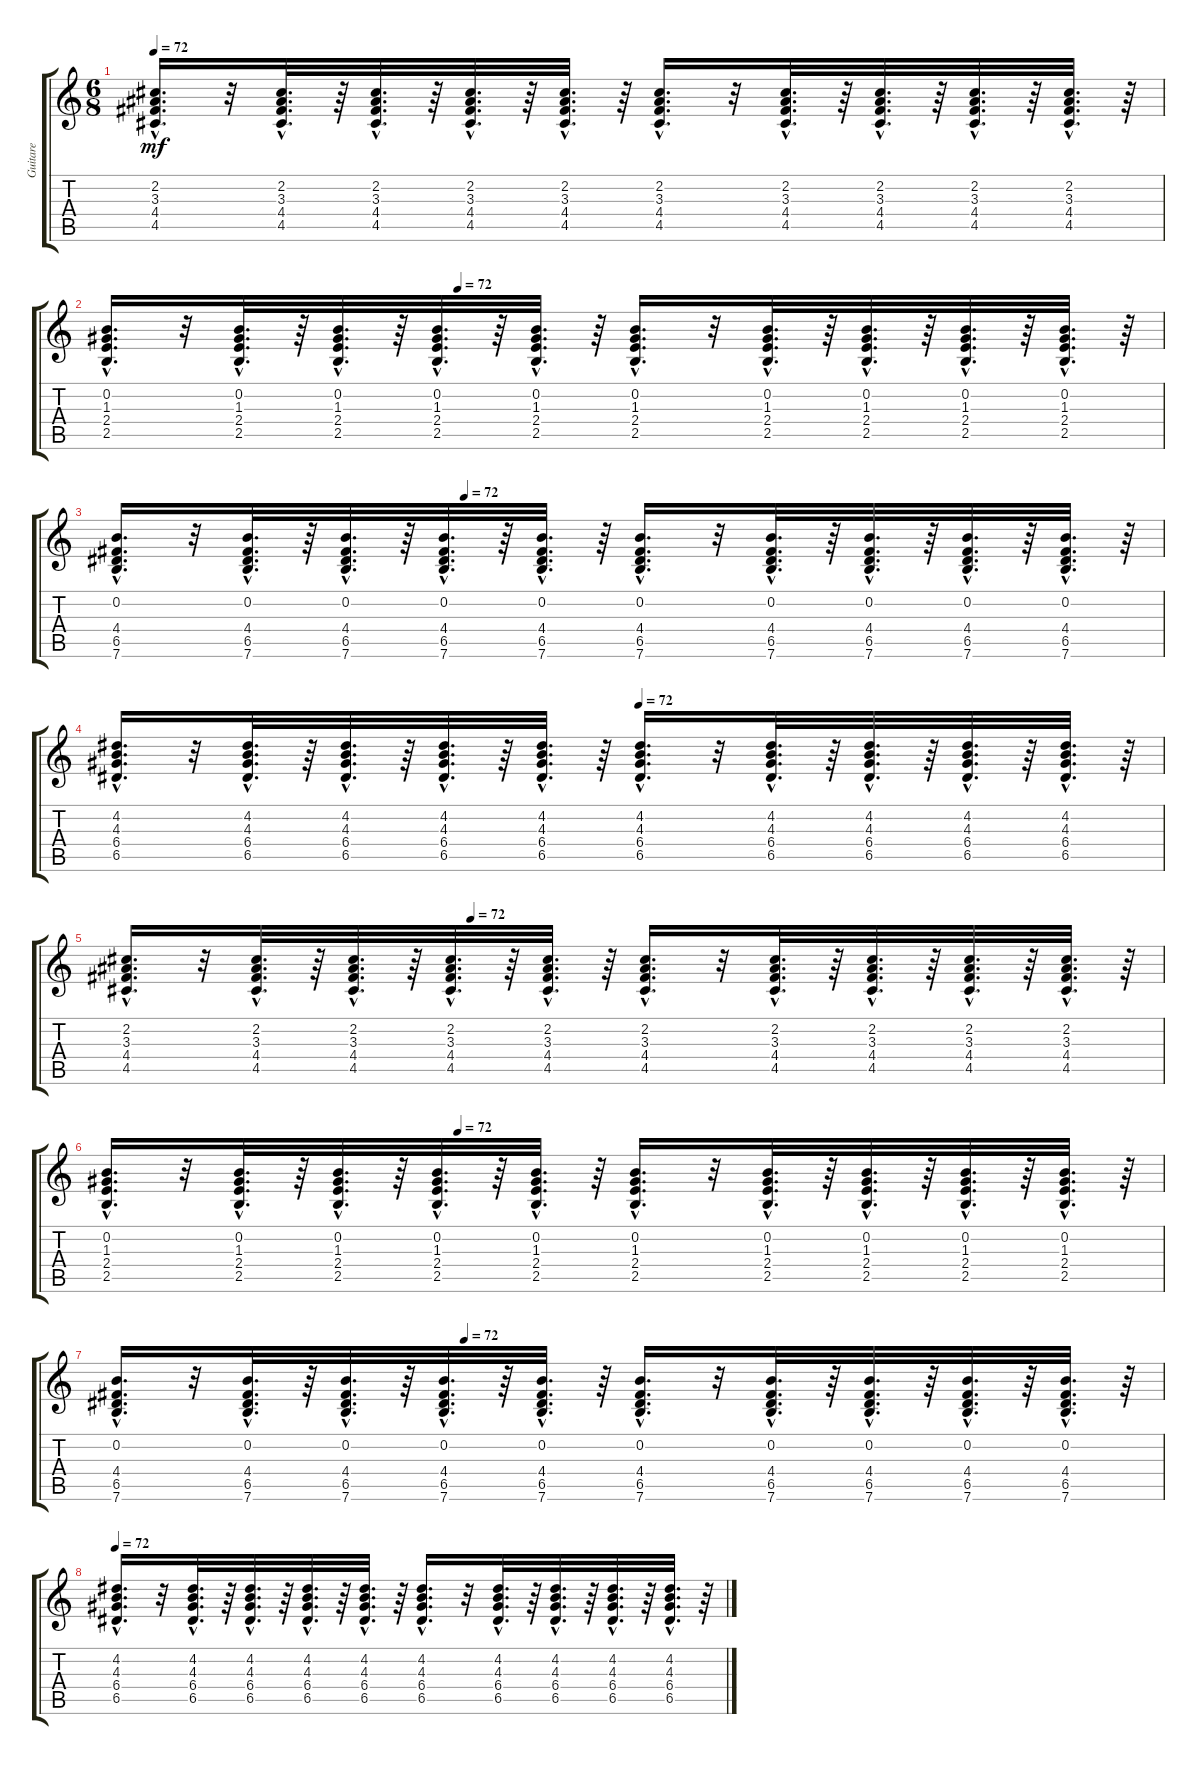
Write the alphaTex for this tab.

\track ("Guitare" "Guitare") {instrument acousticguitarnylon}
\staff {score tabs}
\tuning (E4 B3 G3 D3 A2 E2) {hide}
\ts (6 8)
\tempo 72
\clef g2
\ks c
(2.2{hac} 3.3{hac} 4.4{hac} 4.5{hac}).16{d dy mf} r.32 (2.2{hac} 3.3{hac} 4.4{hac} 4.5{hac}).32{d} r.64 (2.2{hac} 3.3{hac} 4.4{hac} 4.5{hac}).32{d} r.64 (2.2{hac} 3.3{hac} 4.4{hac} 4.5{hac}).32{d} r.64 (2.2{hac} 3.3{hac} 4.4{hac} 4.5{hac}).32{d} r.64 (2.2{hac} 3.3{hac} 4.4{hac} 4.5{hac}).16{d} r.32 (2.2{hac} 3.3{hac} 4.4{hac} 4.5{hac}).32{d} r.64 (2.2{hac} 3.3{hac} 4.4{hac} 4.5{hac}).32{d} r.64 (2.2{hac} 3.3{hac} 4.4{hac} 4.5{hac}).32{d} r.64 (2.2{hac} 3.3{hac} 4.4{hac} 4.5{hac}).32{d} r.64 |
\tempo (72 0.3333333333333333)
(0.2{hac} 1.3{hac} 2.4{hac} 2.5{hac}).16{d} r.32 (0.2{hac} 1.3{hac} 2.4{hac} 2.5{hac}).32{d} r.64 (0.2{hac} 1.3{hac} 2.4{hac} 2.5{hac}).32{d} r.64 (0.2{hac} 1.3{hac} 2.4{hac} 2.5{hac}).32{d} r.64 (0.2{hac} 1.3{hac} 2.4{hac} 2.5{hac}).32{d} r.64 (0.2{hac} 1.3{hac} 2.4{hac} 2.5{hac}).16{d} r.32 (0.2{hac} 1.3{hac} 2.4{hac} 2.5{hac}).32{d} r.64 (0.2{hac} 1.3{hac} 2.4{hac} 2.5{hac}).32{d} r.64 (0.2{hac} 1.3{hac} 2.4{hac} 2.5{hac}).32{d} r.64 (0.2{hac} 1.3{hac} 2.4{hac} 2.5{hac}).32{d} r.64 |
\tempo (72 0.3333333333333333)
(0.2{hac} 4.4{hac} 6.5{hac} 7.6{hac}).16{d} r.32 (0.2{hac} 4.4{hac} 6.5{hac} 7.6{hac}).32{d} r.64 (0.2{hac} 4.4{hac} 6.5{hac} 7.6{hac}).32{d} r.64 (0.2{hac} 4.4{hac} 6.5{hac} 7.6{hac}).32{d} r.64 (0.2{hac} 4.4{hac} 6.5{hac} 7.6{hac}).32{d} r.64 (0.2{hac} 4.4{hac} 6.5{hac} 7.6{hac}).16{d} r.32 (0.2{hac} 4.4{hac} 6.5{hac} 7.6{hac}).32{d} r.64 (0.2{hac} 4.4{hac} 6.5{hac} 7.6{hac}).32{d} r.64 (0.2{hac} 4.4{hac} 6.5{hac} 7.6{hac}).32{d} r.64 (0.2{hac} 4.4{hac} 6.5{hac} 7.6{hac}).32{d} r.64 |
\tempo (72 0.5)
(4.2{hac} 4.3{hac} 6.4{hac} 6.5{hac}).16{d} r.32 (4.2{hac} 4.3{hac} 6.4{hac} 6.5{hac}).32{d} r.64 (4.2{hac} 4.3{hac} 6.4{hac} 6.5{hac}).32{d} r.64 (4.2{hac} 4.3{hac} 6.4{hac} 6.5{hac}).32{d} r.64 (4.2{hac} 4.3{hac} 6.4{hac} 6.5{hac}).32{d} r.64 (4.2{hac} 4.3{hac} 6.4{hac} 6.5{hac}).16{d} r.32 (4.2{hac} 4.3{hac} 6.4{hac} 6.5{hac}).32{d} r.64 (4.2{hac} 4.3{hac} 6.4{hac} 6.5{hac}).32{d} r.64 (4.2{hac} 4.3{hac} 6.4{hac} 6.5{hac}).32{d} r.64 (4.2{hac} 4.3{hac} 6.4{hac} 6.5{hac}).32{d} r.64 |
\tempo (72 0.3333333333333333)
(2.2{hac} 3.3{hac} 4.4{hac} 4.5{hac}).16{d} r.32 (2.2{hac} 3.3{hac} 4.4{hac} 4.5{hac}).32{d} r.64 (2.2{hac} 3.3{hac} 4.4{hac} 4.5{hac}).32{d} r.64 (2.2{hac} 3.3{hac} 4.4{hac} 4.5{hac}).32{d} r.64 (2.2{hac} 3.3{hac} 4.4{hac} 4.5{hac}).32{d} r.64 (2.2{hac} 3.3{hac} 4.4{hac} 4.5{hac}).16{d} r.32 (2.2{hac} 3.3{hac} 4.4{hac} 4.5{hac}).32{d} r.64 (2.2{hac} 3.3{hac} 4.4{hac} 4.5{hac}).32{d} r.64 (2.2{hac} 3.3{hac} 4.4{hac} 4.5{hac}).32{d} r.64 (2.2{hac} 3.3{hac} 4.4{hac} 4.5{hac}).32{d} r.64 |
\tempo (72 0.3333333333333333)
(0.2{hac} 1.3{hac} 2.4{hac} 2.5{hac}).16{d} r.32 (0.2{hac} 1.3{hac} 2.4{hac} 2.5{hac}).32{d} r.64 (0.2{hac} 1.3{hac} 2.4{hac} 2.5{hac}).32{d} r.64 (0.2{hac} 1.3{hac} 2.4{hac} 2.5{hac}).32{d} r.64 (0.2{hac} 1.3{hac} 2.4{hac} 2.5{hac}).32{d} r.64 (0.2{hac} 1.3{hac} 2.4{hac} 2.5{hac}).16{d} r.32 (0.2{hac} 1.3{hac} 2.4{hac} 2.5{hac}).32{d} r.64 (0.2{hac} 1.3{hac} 2.4{hac} 2.5{hac}).32{d} r.64 (0.2{hac} 1.3{hac} 2.4{hac} 2.5{hac}).32{d} r.64 (0.2{hac} 1.3{hac} 2.4{hac} 2.5{hac}).32{d} r.64 |
\tempo (72 0.3333333333333333)
(0.2{hac} 4.4{hac} 6.5{hac} 7.6{hac}).16{d} r.32 (0.2{hac} 4.4{hac} 6.5{hac} 7.6{hac}).32{d} r.64 (0.2{hac} 4.4{hac} 6.5{hac} 7.6{hac}).32{d} r.64 (0.2{hac} 4.4{hac} 6.5{hac} 7.6{hac}).32{d} r.64 (0.2{hac} 4.4{hac} 6.5{hac} 7.6{hac}).32{d} r.64 (0.2{hac} 4.4{hac} 6.5{hac} 7.6{hac}).16{d} r.32 (0.2{hac} 4.4{hac} 6.5{hac} 7.6{hac}).32{d} r.64 (0.2{hac} 4.4{hac} 6.5{hac} 7.6{hac}).32{d} r.64 (0.2{hac} 4.4{hac} 6.5{hac} 7.6{hac}).32{d} r.64 (0.2{hac} 4.4{hac} 6.5{hac} 7.6{hac}).32{d} r.64 |
\tempo 72
(4.2{hac} 4.3{hac} 6.4{hac} 6.5{hac}).16{d} r.32 (4.2{hac} 4.3{hac} 6.4{hac} 6.5{hac}).32{d} r.64 (4.2{hac} 4.3{hac} 6.4{hac} 6.5{hac}).32{d} r.64 (4.2{hac} 4.3{hac} 6.4{hac} 6.5{hac}).32{d} r.64 (4.2{hac} 4.3{hac} 6.4{hac} 6.5{hac}).32{d} r.64 (4.2{hac} 4.3{hac} 6.4{hac} 6.5{hac}).16{d} r.32 (4.2{hac} 4.3{hac} 6.4{hac} 6.5{hac}).32{d} r.64 (4.2{hac} 4.3{hac} 6.4{hac} 6.5{hac}).32{d} r.64 (4.2{hac} 4.3{hac} 6.4{hac} 6.5{hac}).32{d} r.64 (4.2{hac} 4.3{hac} 6.4{hac} 6.5{hac}).32{d} r.64
